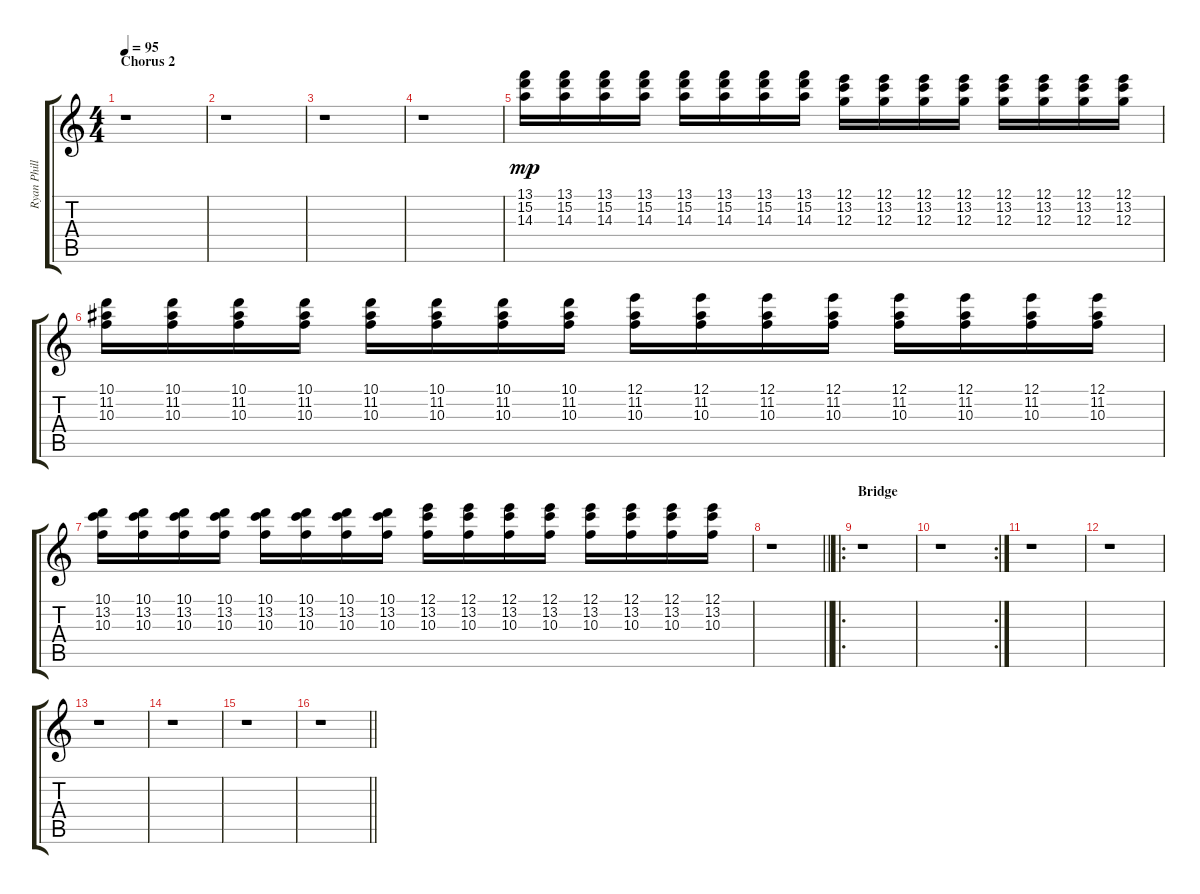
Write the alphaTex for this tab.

\track ("Ryan Phillips | Overdub" "Ryan Phill") {instrument electricguitarjazz}
\staff {score tabs}
\tuning (E4 B3 G3 D3 A2 D2) {hide}
\ts (4 4)
\section ("" "Chorus 2")
\tempo 95
\clef g2
\ks c
r.1{dy mp} |
r.1 |
r.1 |
r.1 |
(13.1 15.2 14.3).16 (13.1 15.2 14.3).16 (13.1 15.2 14.3).16 (13.1 15.2 14.3).16 (13.1 15.2 14.3).16 (13.1 15.2 14.3).16 (13.1 15.2 14.3).16 (13.1 15.2 14.3).16 (12.1 13.2 12.3).16 (12.1 13.2 12.3).16 (12.1 13.2 12.3).16 (12.1 13.2 12.3).16 (12.1 13.2 12.3).16 (12.1 13.2 12.3).16 (12.1 13.2 12.3).16 (12.1 13.2 12.3).16 |
(10.1 11.2 10.3).16 (10.1 11.2 10.3).16 (10.1 11.2 10.3).16 (10.1 11.2 10.3).16 (10.1 11.2 10.3).16 (10.1 11.2 10.3).16 (10.1 11.2 10.3).16 (10.1 11.2 10.3).16 (12.1 11.2 10.3).16 (12.1 11.2 10.3).16 (12.1 11.2 10.3).16 (12.1 11.2 10.3).16 (12.1 11.2 10.3).16 (12.1 11.2 10.3).16 (12.1 11.2 10.3).16 (12.1 11.2 10.3).16 |
(10.1 13.2 10.3).16 (10.1 13.2 10.3).16 (10.1 13.2 10.3).16 (10.1 13.2 10.3).16 (10.1 13.2 10.3).16 (10.1 13.2 10.3).16 (10.1 13.2 10.3).16 (10.1 13.2 10.3).16 (12.1 13.2 10.3).16 (12.1 13.2 10.3).16 (12.1 13.2 10.3).16 (12.1 13.2 10.3).16 (12.1 13.2 10.3).16 (12.1 13.2 10.3).16 (12.1 13.2 10.3).16 (12.1 13.2 10.3).16 |
\barLineRight lightlight
r.1 |
\ro
\section ("" "Bridge")
r.1 |
\rc 2
r.1 |
r.1 |
r.1 |
r.1 |
r.1 |
r.1 |
\barLineRight lightlight
r.1
